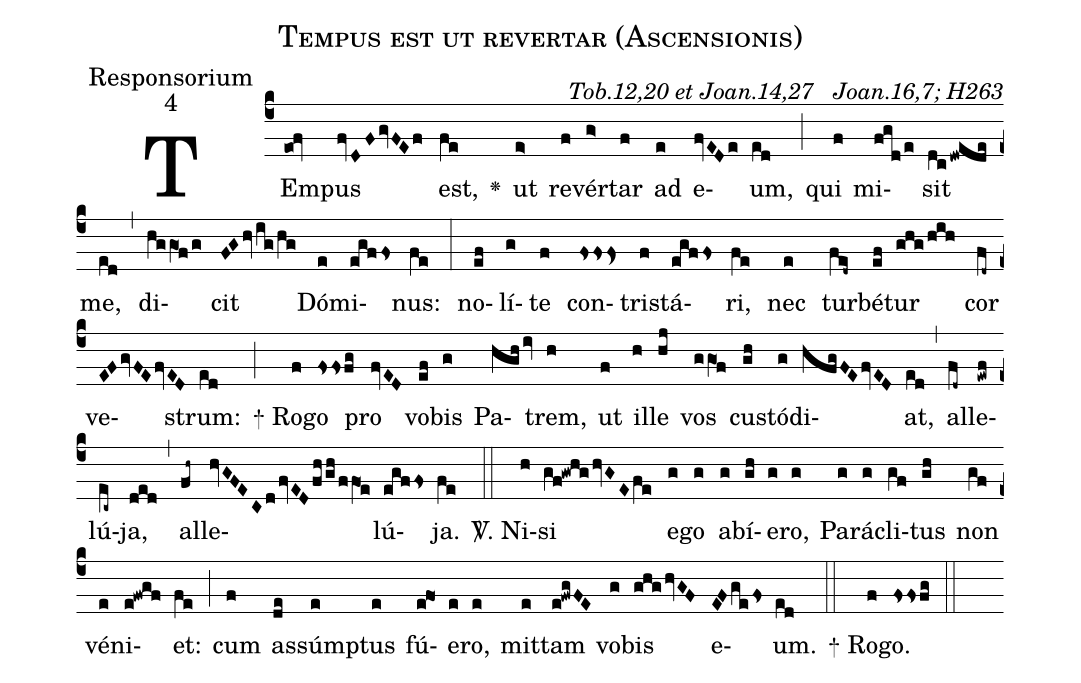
name:Tempus est ut revertar (Ascensionis);
office-part:Responsorium;
mode:4;
commentary:ꝶ Tob.12,20 et Joan.14,27 ꝟ Joan.16,7; H263;
%%
(c4)TEm(eo0f)pus(fvDFgvFEf) est,(fe) <v>\greheightstar</v>()
ut(e>) re(f)vér(g>)tar(f) ad(e) e(fvEDe)um,(ed) (;)
qui(f) mi(fgd/e)sit(dcdwede) me,(ed) (,)
di(hg/gO1f/g)cit(FGhv/ig/hg) Dó(e)mi(egffs)nus:(fe) (:)
no(ef)lí(g)te(f) con(fssfs>)tri(f)stá(egffs)ri,(fe)
nec(e) tur(fed~)bé(ef)tur(ghg/hih) cor(fd~) ve(EFgvFEfvED)strum:(ed) (;)

+
Ro(f)go(fssfg) pro(fvED) vo(ef)bis(g) Pa(hghiv)trem,(h)
ut(f) il(h)le(hj) vos(ggO1f) cu(gh)stó(g)di(hfgFEfvED)at,(ed) (,)
al(fd~)le(ewf)lú(ec~)ja,(ded) (,)
al(fh~)le(hvGFECdfvEDfh/gh/ffO1e)lú(egffs)ja.(fe) (::)

<sp>V/</sp>.
Ni(h)si(gf!gwhghvGEfe) e(g)go(g) a(g)bí(gh)e(g)ro,(g) Pa(g)rá(g)cli(gf)tus(gh) non(gf) vé(e)ni(e!fwgf)et:(fe) (;)
cum(f) as(de)súm(e)ptus(e) fú(e!fo1)e(e)ro,(e) mit(e)tam(e!fwgFE) vo(g)bis(ghghvGF) e(EFgefs)um.(ed) (::)

+ Ro(f)go.(fssfg) (::)
